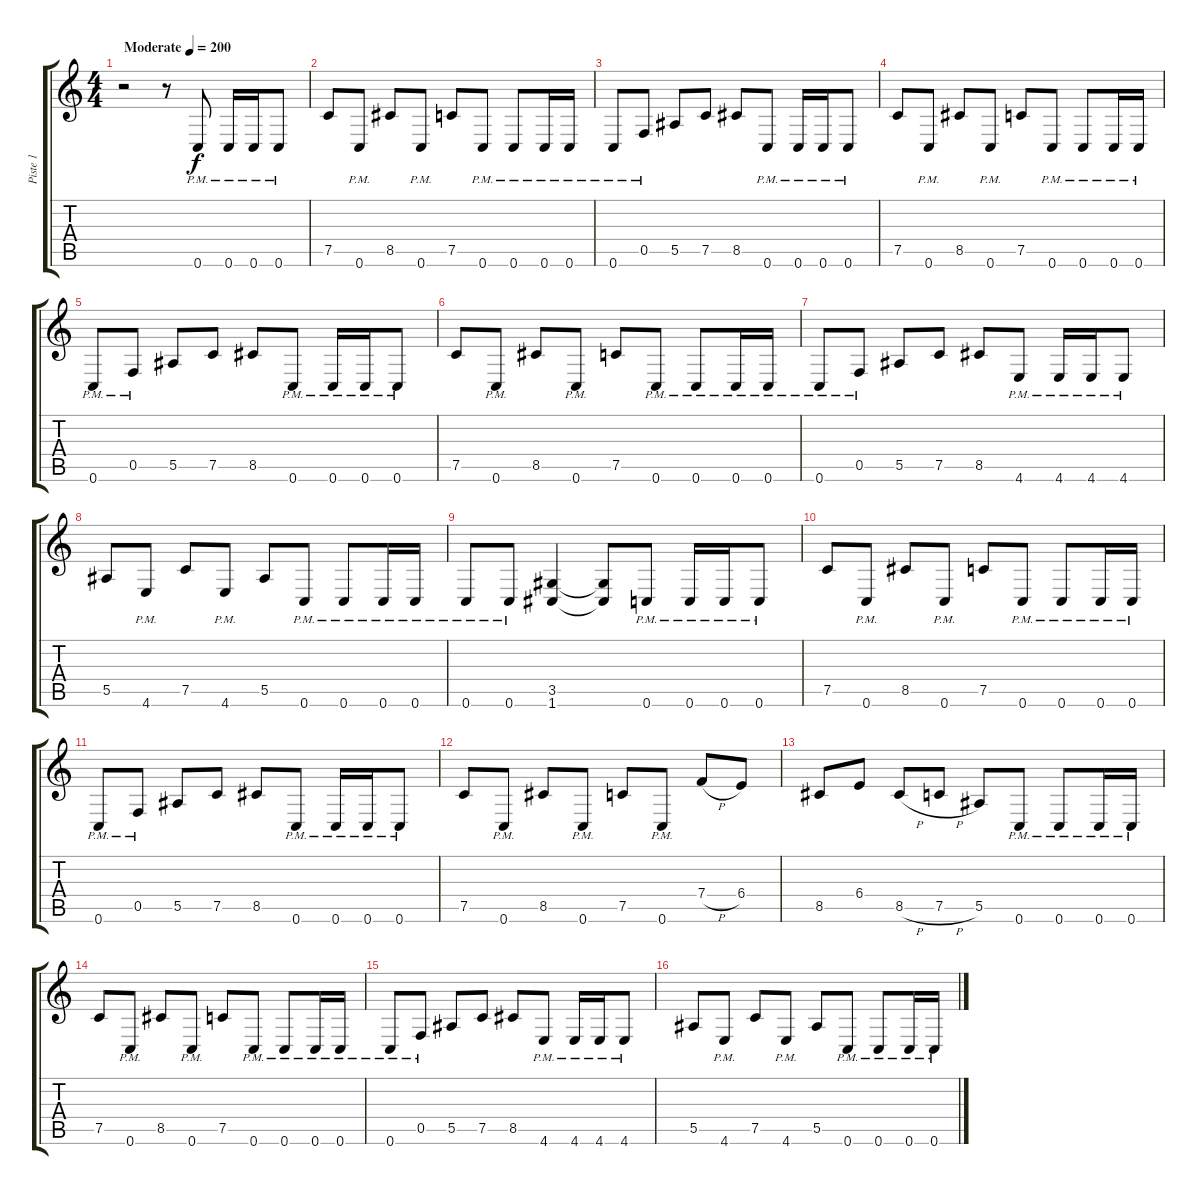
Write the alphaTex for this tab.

\track ("Piste 1" "Piste 1") {instrument distortionguitar}
\staff {score tabs}
\tuning (C4 G3 Eb3 Bb2 F2 C2) {hide}
\ts (4 4)
\tempo (200 "Moderate")
\clef g2
\ks c
r.2{dy f instrument distortionguitar} r.8 0.6{pm}.8 0.6{pm}.16 0.6{pm}.16 0.6{pm}.8 |
7.5.8 0.6{pm}.8 8.5.8 0.6{pm}.8 7.5.8 0.6{pm}.8 0.6{pm}.8 0.6{pm}.16 0.6{pm}.16 |
0.6{pm}.8 0.5{pm}.8 5.5.8 7.5.8 8.5.8 0.6{pm}.8 0.6{pm}.16 0.6{pm}.16 0.6{pm}.8 |
7.5.8 0.6{pm}.8 8.5.8 0.6{pm}.8 7.5.8 0.6{pm}.8 0.6{pm}.8 0.6{pm}.16 0.6{pm}.16 |
0.6{pm}.8 0.5{pm}.8 5.5.8 7.5.8 8.5.8 0.6{pm}.8 0.6{pm}.16 0.6{pm}.16 0.6{pm}.8 |
7.5.8 0.6{pm}.8 8.5.8 0.6{pm}.8 7.5.8 0.6{pm}.8 0.6{pm}.8 0.6{pm}.16 0.6{pm}.16 |
0.6{pm}.8 0.5{pm}.8 5.5.8 7.5.8 8.5.8 4.6{pm}.8 4.6{pm}.16 4.6{pm}.16 4.6{pm}.8 |
5.5.8 4.6{pm}.8 7.5.8 4.6{pm}.8 5.5.8 0.6{pm}.8 0.6{pm}.8 0.6{pm}.16 0.6{pm}.16 |
0.6{pm}.8 0.6{pm}.8 (3.5 1.6).4 (3.5{t} 1.6{t}).8 0.6{pm}.8 0.6{pm}.16 0.6{pm}.16 0.6{pm}.8 |
7.5.8 0.6{pm}.8 8.5.8 0.6{pm}.8 7.5.8 0.6{pm}.8 0.6{pm}.8 0.6{pm}.16 0.6{pm}.16 |
0.6{pm}.8 0.5{pm}.8 5.5.8 7.5.8 8.5.8 0.6{pm}.8 0.6{pm}.16 0.6{pm}.16 0.6{pm}.8 |
7.5.8 0.6{pm}.8 8.5.8 0.6{pm}.8 7.5.8 0.6{pm}.8 7.4{h}.8 6.4.8 |
8.5.8 6.4.8 8.5{h}.8 7.5{h}.8 5.5.8 0.6{pm}.8 0.6{pm}.8 0.6{pm}.16 0.6{pm}.16 |
7.5.8 0.6{pm}.8 8.5.8 0.6{pm}.8 7.5.8 0.6{pm}.8 0.6{pm}.8 0.6{pm}.16 0.6{pm}.16 |
0.6{pm}.8 0.5{pm}.8 5.5.8 7.5.8 8.5.8 4.6{pm}.8 4.6{pm}.16 4.6{pm}.16 4.6{pm}.8 |
5.5.8 4.6{pm}.8 7.5.8 4.6{pm}.8 5.5.8 0.6{pm}.8 0.6{pm}.8 0.6{pm}.16 0.6{pm}.16
